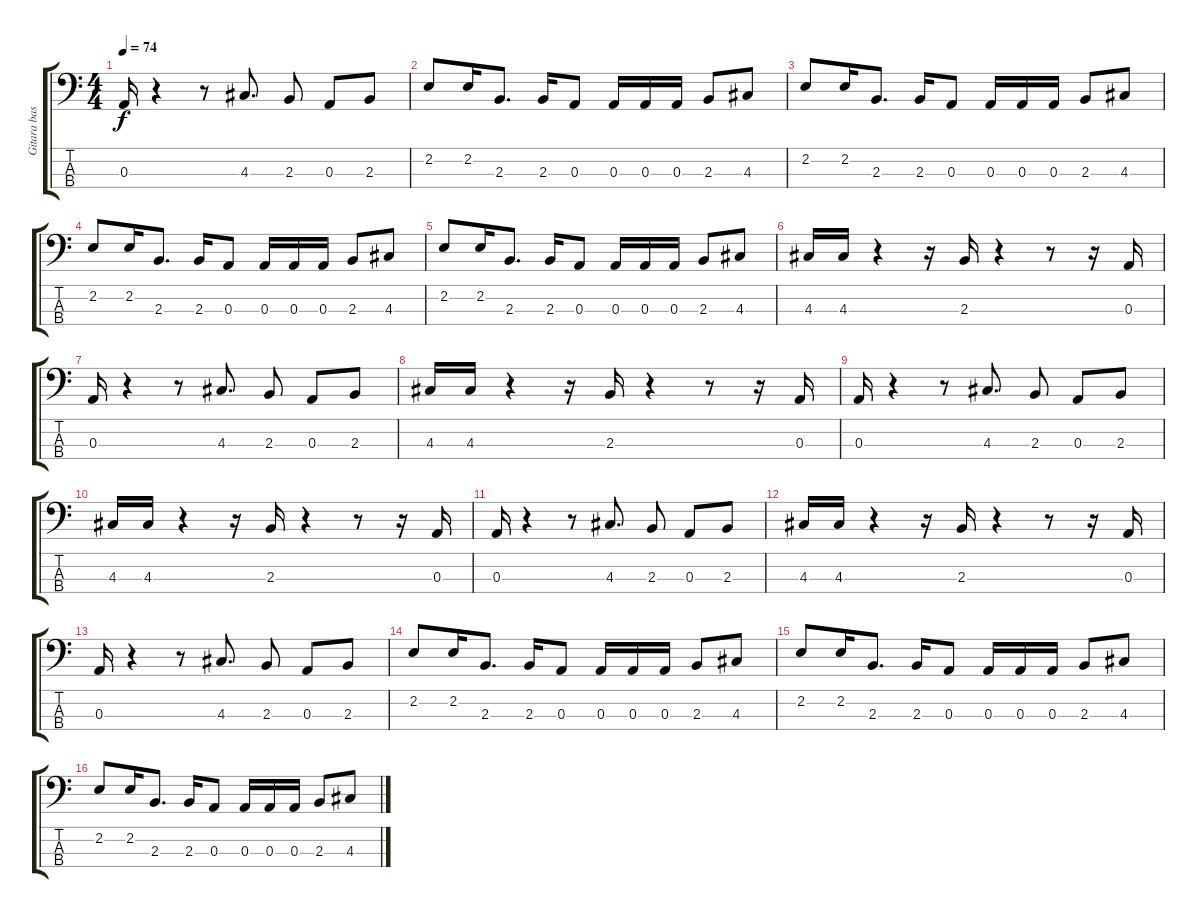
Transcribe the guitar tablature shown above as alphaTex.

\track ("Gitara basowa" "Gitara bas") {instrument electricbassfinger}
\staff {score tabs}
\tuning (G2 D2 A1 E1) {hide}
\ts (4 4)
\tempo 74
\clef f4
\ks c
0.3.16{dy f} r.4 r.8 4.3.8{d} 2.3.8 0.3.8 2.3.8 |
2.2.8 2.2.16 2.3.8{d} 2.3.16 0.3.8 0.3.16 0.3.16 0.3.16 2.3.8 4.3.8 |
2.2.8 2.2.16 2.3.8{d} 2.3.16 0.3.8 0.3.16 0.3.16 0.3.16 2.3.8 4.3.8 |
2.2.8 2.2.16 2.3.8{d} 2.3.16 0.3.8 0.3.16 0.3.16 0.3.16 2.3.8 4.3.8 |
2.2.8 2.2.16 2.3.8{d} 2.3.16 0.3.8 0.3.16 0.3.16 0.3.16 2.3.8 4.3.8 |
4.3.16 4.3.16 r.4 r.16 2.3.16 r.4 r.8 r.16 0.3.16 |
0.3.16 r.4 r.8 4.3.8{d} 2.3.8 0.3.8 2.3.8 |
4.3.16 4.3.16 r.4 r.16 2.3.16 r.4 r.8 r.16 0.3.16 |
0.3.16 r.4 r.8 4.3.8{d} 2.3.8 0.3.8 2.3.8 |
4.3.16 4.3.16 r.4 r.16 2.3.16 r.4 r.8 r.16 0.3.16 |
0.3.16 r.4 r.8 4.3.8{d} 2.3.8 0.3.8 2.3.8 |
4.3.16 4.3.16 r.4 r.16 2.3.16 r.4 r.8 r.16 0.3.16 |
0.3.16 r.4 r.8 4.3.8{d} 2.3.8 0.3.8 2.3.8 |
2.2.8 2.2.16 2.3.8{d} 2.3.16 0.3.8 0.3.16 0.3.16 0.3.16 2.3.8 4.3.8 |
2.2.8 2.2.16 2.3.8{d} 2.3.16 0.3.8 0.3.16 0.3.16 0.3.16 2.3.8 4.3.8 |
2.2.8 2.2.16 2.3.8{d} 2.3.16 0.3.8 0.3.16 0.3.16 0.3.16 2.3.8 4.3.8
